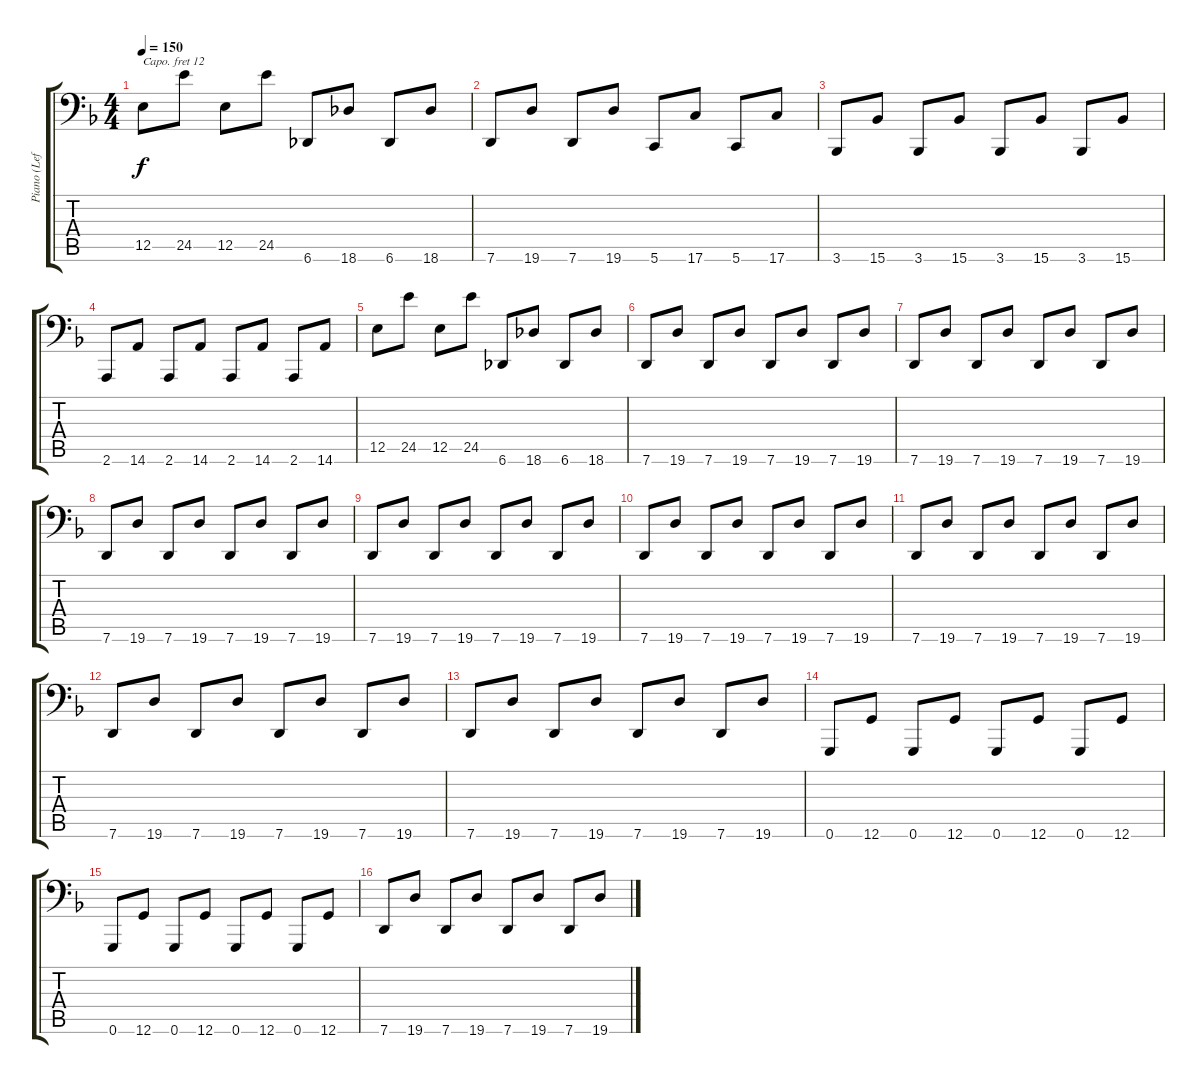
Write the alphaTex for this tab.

\track ("Piano (Left Hand)" "Piano (Lef") {instrument acousticgrandpiano}
\staff {score tabs}
\capo 12
\tuning (C3 G2 D2 A1 E1 G0) {hide}
\ts (4 4)
\tempo 150
\clef f4
\ks f
12.5.8{dy f} 24.5.8 12.5.8 24.5.8 6.6.8 18.6.8 6.6.8 18.6.8 |
7.6.8 19.6.8 7.6.8 19.6.8 5.6.8 17.6.8 5.6.8 17.6.8 |
3.6.8 15.6.8 3.6.8 15.6.8 3.6.8 15.6.8 3.6.8 15.6.8 |
2.6.8 14.6.8 2.6.8 14.6.8 2.6.8 14.6.8 2.6.8 14.6.8 |
12.5.8 24.5.8 12.5.8 24.5.8 6.6.8 18.6.8 6.6.8 18.6.8 |
7.6.8 19.6.8 7.6.8 19.6.8 7.6.8 19.6.8 7.6.8 19.6.8 |
7.6.8 19.6.8 7.6.8 19.6.8 7.6.8 19.6.8 7.6.8 19.6.8 |
7.6.8 19.6.8 7.6.8 19.6.8 7.6.8 19.6.8 7.6.8 19.6.8 |
7.6.8 19.6.8 7.6.8 19.6.8 7.6.8 19.6.8 7.6.8 19.6.8 |
7.6.8 19.6.8 7.6.8 19.6.8 7.6.8 19.6.8 7.6.8 19.6.8 |
7.6.8 19.6.8 7.6.8 19.6.8 7.6.8 19.6.8 7.6.8 19.6.8 |
7.6.8 19.6.8 7.6.8 19.6.8 7.6.8 19.6.8 7.6.8 19.6.8 |
7.6.8 19.6.8 7.6.8 19.6.8 7.6.8 19.6.8 7.6.8 19.6.8 |
0.6.8 12.6.8 0.6.8 12.6.8 0.6.8 12.6.8 0.6.8 12.6.8 |
0.6.8 12.6.8 0.6.8 12.6.8 0.6.8 12.6.8 0.6.8 12.6.8 |
7.6.8 19.6.8 7.6.8 19.6.8 7.6.8 19.6.8 7.6.8 19.6.8
